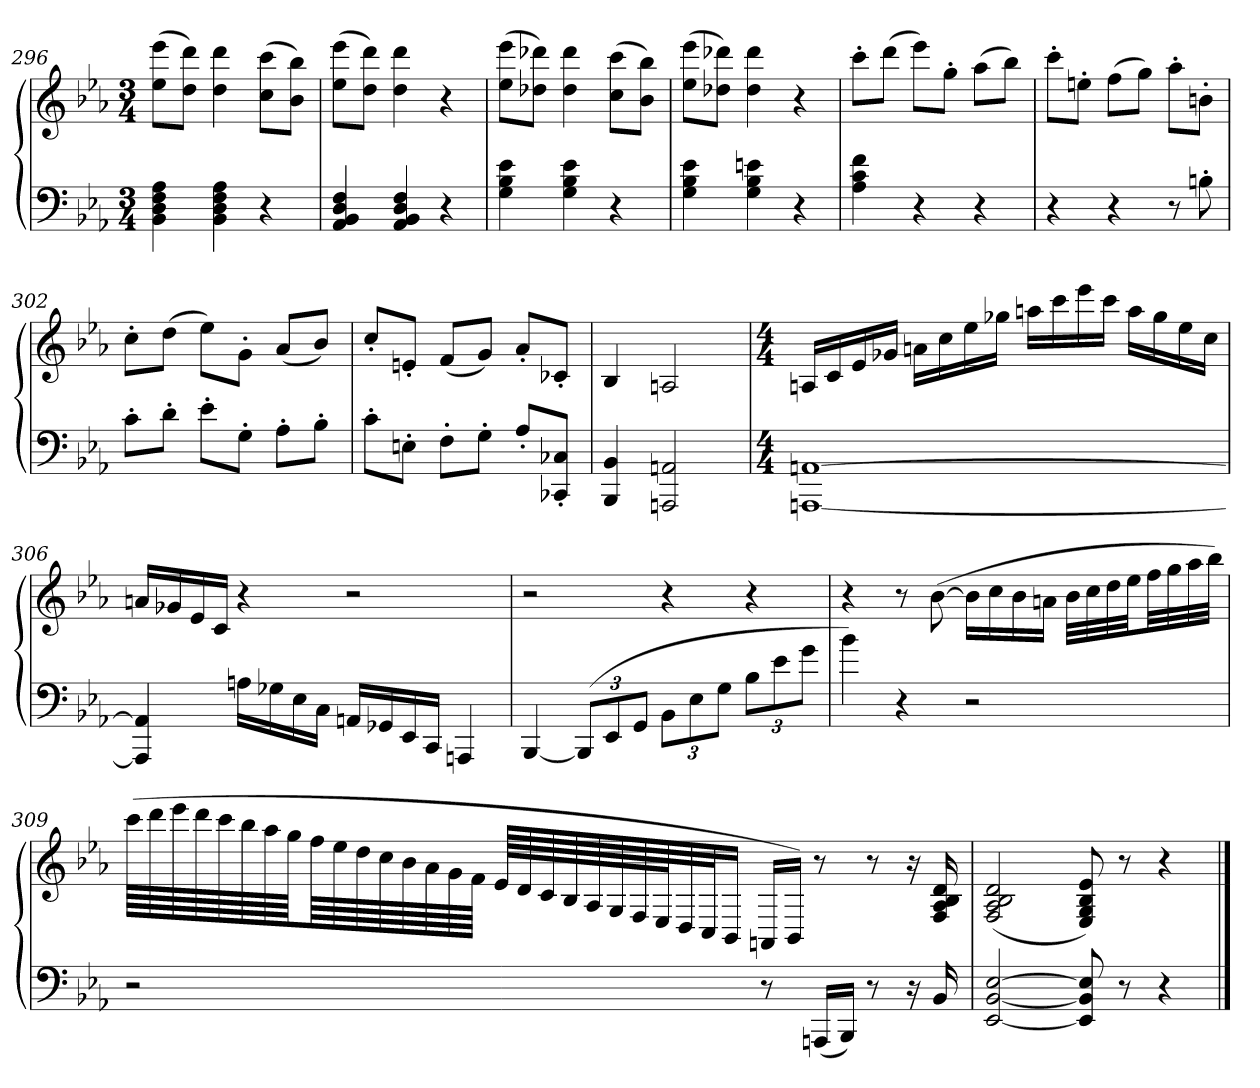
**kern	**kern
*part1	*part1
*staff2	*staff1
*clefF4	*clefG2
*k[b-e-a-]	*k[b-e-a-]
*E-:	*E-:
*M3/4	*M3/4
=296	=296
4BB- 4D 4F 4A-	(8ee- 8eee-L
.	8dd 8dddJ)
4BB- 4D 4F 4A-	4dd 4ddd
4r	(8cc 8cccL
.	8b- 8bb-J)
=297	=297
4AA- 4BB- 4D 4F	(8ee- 8eee-L
.	8dd 8dddJ)
4AA- 4BB- 4D 4F	4dd 4ddd
4r	4r
=298	=298
4G 4B- 4e-	(8ee- 8eee-L
.	8dd-X 8ddd-XJ)
4G 4B- 4e-	4dd- 4ddd-
4r	(8cc 8cccL
.	8b- 8bb-J)
=299	=299
4G 4B- 4e-	(8ee- 8eee-L
.	8dd-X 8ddd-XJ)
4G 4B- 4en	4dd- 4ddd-
4r	4r
=300	=300
4A- 4c 4f	8ccc'L
.	(8dddJ
4r	8eee-L)
.	8gg'J
4r	(8aa-L
.	8bb-J)
=301	=301
4r	8ccc'L
.	8een'J
4r	(8ffL
.	8ggJ)
8r	8aa-'L
8Bn'	8bn'J
=302	=302
8c'L	8cc'L
8d'J	(8ddJ
8e-'L	8ee-L)
8G'J	8g'J
8A-'L	(8a-L
8B-'J	8b-J)
=303	=303
8c'L	8cc'L
8En'J	8en'J
8F'L	(8fL
8G'J	8gJ)
8A-'L	8a-'L
8CC-X' 8C-X'J	8c-X'J
=304	=304
4BBB- 4BB-	4B-
2AAAn 2AAn	2An
=305	=305
*M4/4	*M4/4
[1AAAn [1AAn	16AnLL
.	16c
.	16e-
.	16g-XJJ
.	16anLL
.	16cc
.	16ee-
.	16gg-XJJ
.	16aanLL
.	16ccc
.	16eee-
.	16cccJJ
.	16aaLL
.	16gg-
.	16ee-
.	16ccJJ
=306	=306
4AAA] 4AA]	16anLL
.	16g-X
.	16e-
.	16cJJ
16AnLL	4r
16G-X	.
16E-	.
16CJJ	.
16AAnLL	2r
16GG-X	.
16EE-	.
16CCJJ	.
4AAAn	.
=307	=307
[4BBB-	2r
(12BBB-L]	.
12EE-	.
12GGJ	.
12BB-L	4r
12E-	.
12GJ	.
12B-L	4r
12e-	.
12gJ	.
=308	=308
4b-)	4r
4r	8r
.	([8b-
2r	16b-LL]
.	16cc
.	16b-
.	16anJJ
.	32b-LLL
.	32cc
.	32dd
.	32ee-JJ
.	32ffLL
.	32gg
.	32aa-
.	32bb-JJJ)
=309	=309
2r	(64cccLLLL
.	64ddd
.	64eee-
.	64ddd
.	64ccc
.	64bb-
.	64aa-
.	64ggJJJ
.	64ffLLL
.	64ee-
.	64dd
.	64cc
.	64b-
.	64a-
.	64g
.	64fJJJJ
.	64e-LLLL
.	64d
.	64c
.	64B-
.	64A-
.	64G
.	64F
.	64E-J
.	32D
.	32CJ
.	16BB-JJ
8r	16AAnLL
.	16BB-JJ)
(16AAAnLL	8r
16BBB-JJ)	.
8r	8r
16r	16r
16BB-	16F 16A- 16B- 16d
=310	=310
[2EE- [2BB- [2E-	(2F 2A- 2B- 2d
8EE-] 8BB-] 8E-]	8E- 8G 8B- 8e-)
8r	8r
4r	4r
==	==
*-	*-
